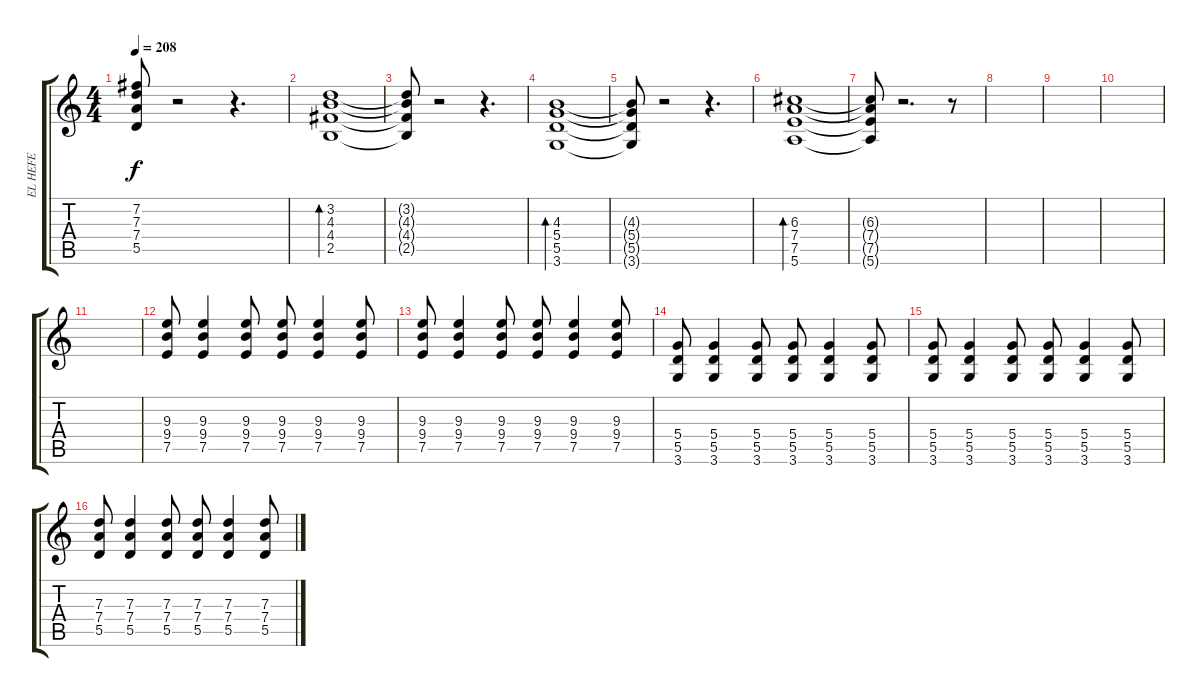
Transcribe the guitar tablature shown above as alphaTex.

\track ("EL HEFE" "EL HEFE") {instrument distortionguitar}
\staff {score tabs}
\tuning (E4 B3 G3 D3 A2 E2) {hide}
\ts (4 4)
\tempo 208
\clef g2
\ks c
(7.2{t} 7.3{t} 7.4{t} 5.5{t}).8{dy f} r.2 r.4{d} |
(3.2 4.3 4.4 2.5).1{bd 240} |
(3.2{t} 4.3{t} 4.4{t} 2.5{t}).8 r.2 r.4{d} |
(4.3 5.4 5.5 3.6).1{bd 240} |
(4.3{t} 5.4{t} 5.5{t} 3.6{t}).8 r.2 r.4{d} |
(6.3 7.4 7.5 5.6).1{bd 240} |
(6.3{t} 7.4{t} 7.5{t} 5.6{t}).8 r.2{d} r.8 |
|
|
|
|
(9.3 9.4 7.5).8 (9.3 9.4 7.5).4 (9.3 9.4 7.5).8 (9.3 9.4 7.5).8 (9.3 9.4 7.5).4 (9.3 9.4 7.5).8 |
(9.3 9.4 7.5).8 (9.3 9.4 7.5).4 (9.3 9.4 7.5).8 (9.3 9.4 7.5).8 (9.3 9.4 7.5).4 (9.3 9.4 7.5).8 |
(5.4 5.5 3.6).8 (5.4 5.5 3.6).4 (5.4 5.5 3.6).8 (5.4 5.5 3.6).8 (5.4 5.5 3.6).4 (5.4 5.5 3.6).8 |
(5.4 5.5 3.6).8 (5.4 5.5 3.6).4 (5.4 5.5 3.6).8 (5.4 5.5 3.6).8 (5.4 5.5 3.6).4 (5.4 5.5 3.6).8 |
(7.3 7.4 5.5).8 (7.3 7.4 5.5).4 (7.3 7.4 5.5).8 (7.3 7.4 5.5).8 (7.3 7.4 5.5).4 (7.3 7.4 5.5).8
